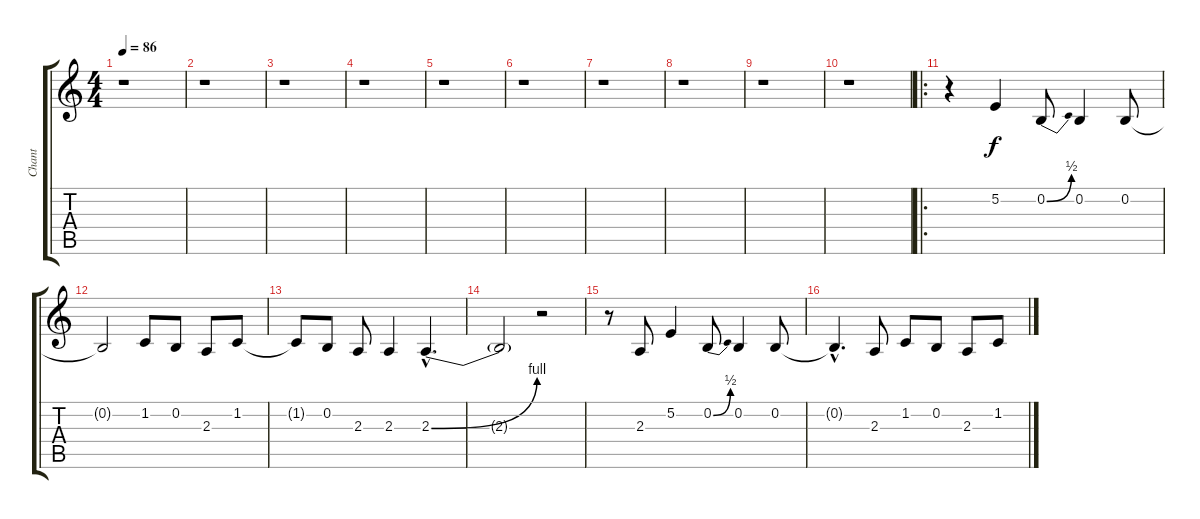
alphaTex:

\track ("Chant " "Chant ") {instrument lead2sawtooth}
\staff {score tabs}
\tuning (E4 B3 G3 D3 A2 E2) {hide}
\ts (4 4)
\tempo 86
\clef g2
\ks c
r.1{dy f instrument lead2sawtooth} |
r.1 |
r.1 |
r.1 |
r.1 |
r.1 |
r.1 |
r.1 |
r.1 |
r.1 |
\ro
r.4 5.2.4 0.2{be (bend 0 0 60 2)}.8 0.2.4 0.2.8 |
0.2{t}.2 1.2.8 0.2.8 2.3.8 1.2.8 |
1.2{t}.8 0.2.8 2.3.8 2.3.4 2.3{be (bend 0 0 60 4) hac}.4{d} |
2.3{t}.2 r.2 |
r.8 2.3.8 5.2.4 0.2{be (bend 0 0 60 2)}.8 0.2.4 0.2.8 |
0.2{hac t}.4{d} 2.3.8 1.2.8 0.2.8 2.3.8 1.2.8
